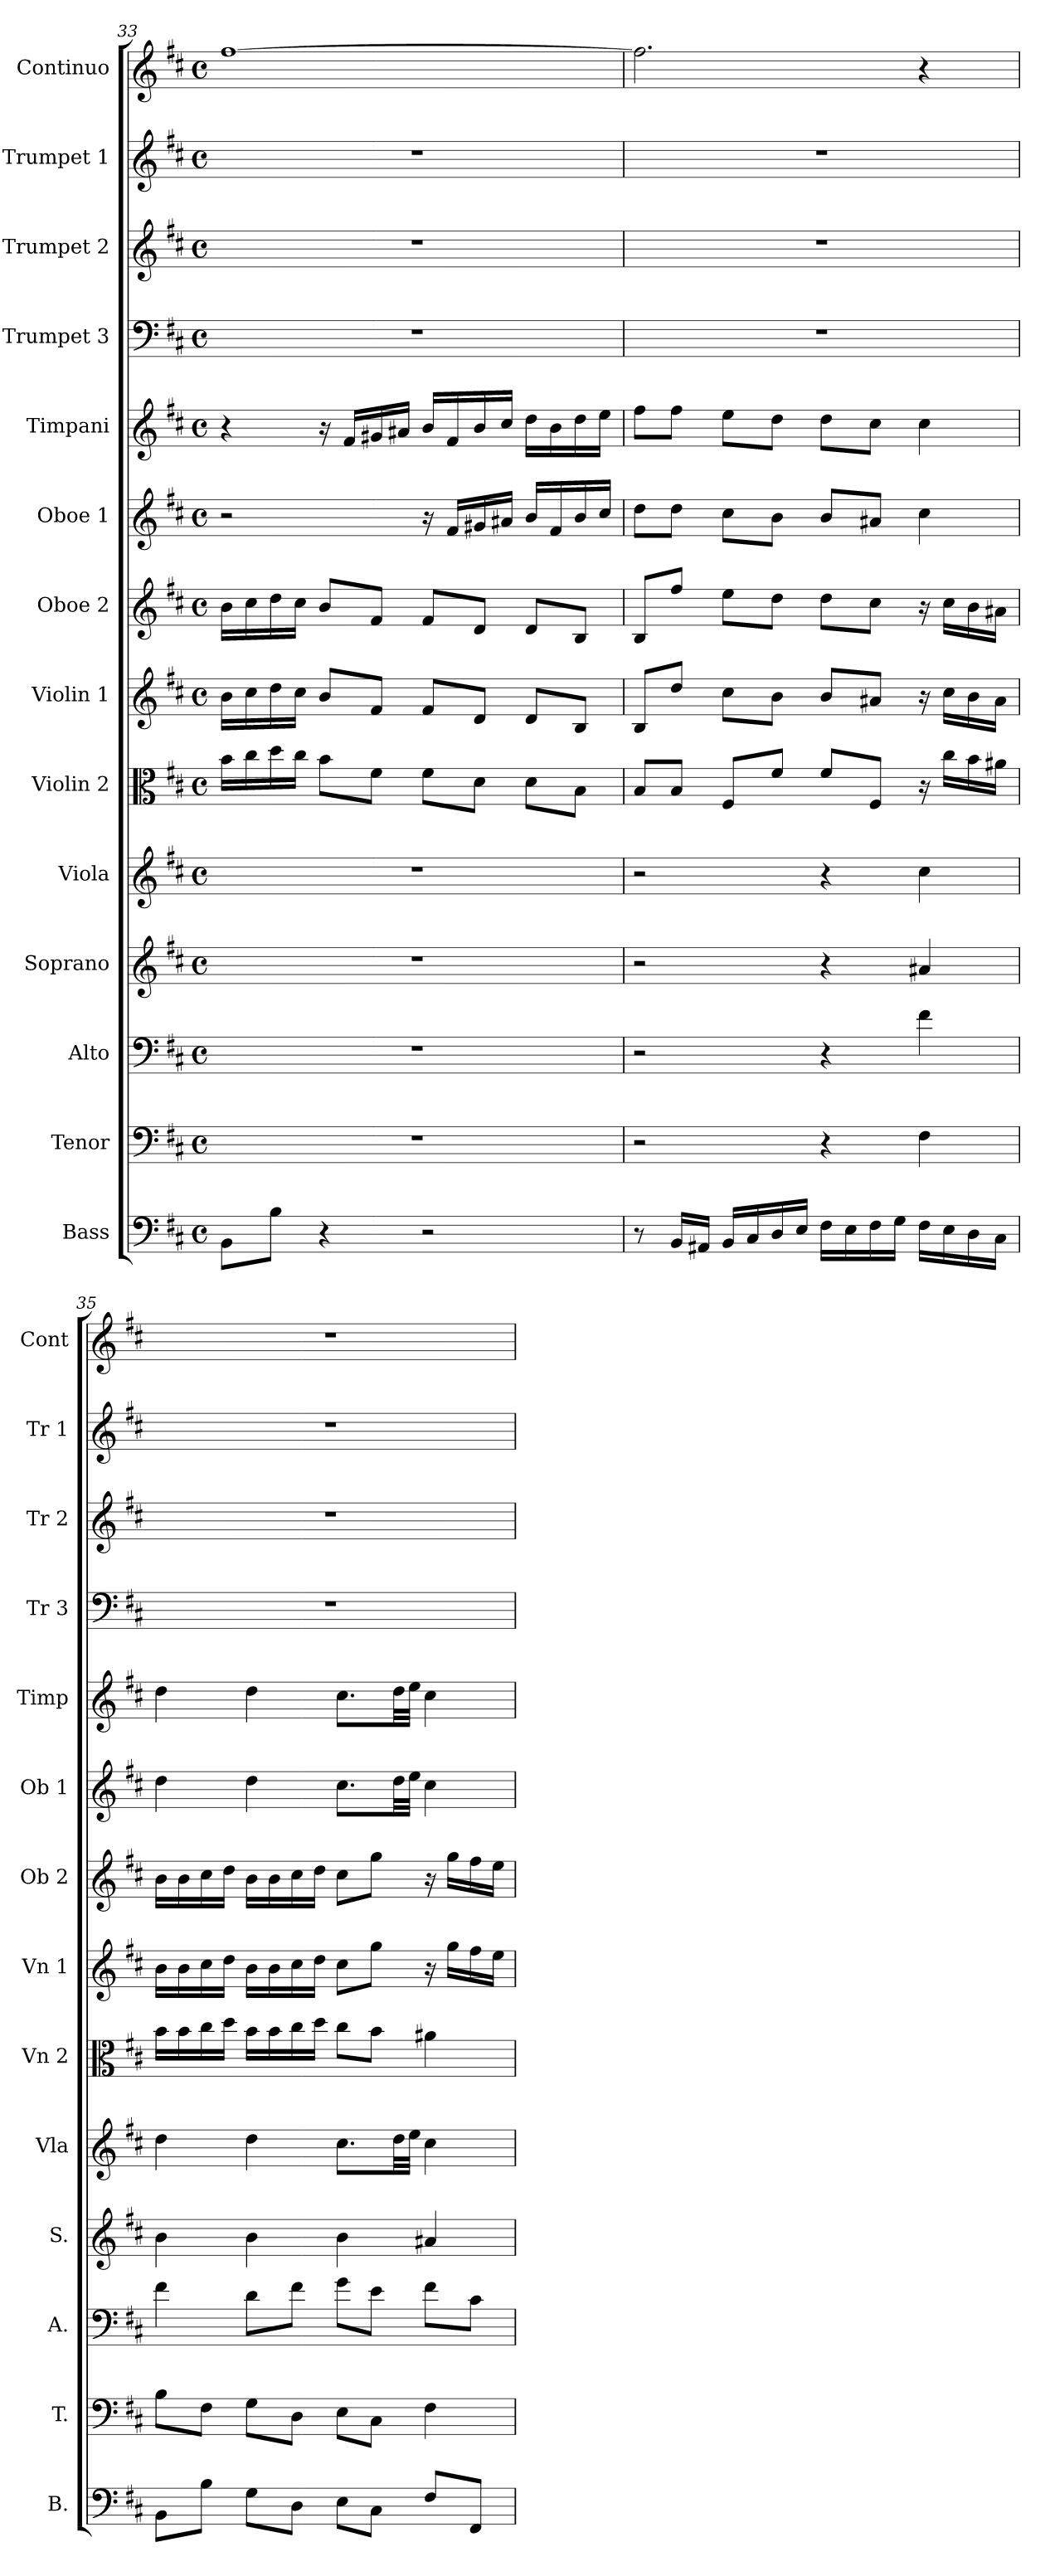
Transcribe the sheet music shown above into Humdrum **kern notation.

**kern	**kern	**kern	**kern	**kern	**kern	**kern	**kern	**kern	**kern	**kern	**kern	**kern	**kern
*part14	*part13	*part12	*part11	*part10	*part9	*part8	*part7	*part6	*part5	*part4	*part3	*part2	*part1
*staff14	*staff13	*staff12	*staff11	*staff10	*staff9	*staff8	*staff7	*staff6	*staff5	*staff4	*staff3	*staff2	*staff1
*I"Bass	*I"Tenor	*I"Alto	*I"Soprano	*I"Viola	*I"Violin 2	*I"Violin 1	*I"Oboe 2	*I"Oboe 1	*I"Timpani	*I"Trumpet 3	*I"Trumpet 2	*I"Trumpet 1	*I"Continuo
*I'B.	*I'T.	*I'A.	*I'S.	*I'Vla	*I'Vn 2	*I'Vn 1	*I'Ob 2	*I'Ob 1	*I'Timp	*I'Tr 3	*I'Tr 2	*I'Tr 1	*I'Cont
!!LO:PB:g=z
*clefF4	*clefF4	*clefF4	*clefG2	*clefG2	*clefC3	*clefG2	*clefG2	*clefG2	*clefG2	*clefF4	*clefG2	*clefG2	*clefG2
*k[f#c#]	*k[f#c#]	*k[f#c#]	*k[f#c#]	*k[f#c#]	*k[f#c#]	*k[f#c#]	*k[f#c#]	*k[f#c#]	*k[f#c#]	*k[f#c#]	*k[f#c#]	*k[f#c#]	*k[f#c#]
*D:	*D:	*D:	*D:	*D:	*D:	*D:	*D:	*D:	*D:	*D:	*D:	*D:	*D:
*M4/4	*M4/4	*M4/4	*M4/4	*M4/4	*M4/4	*M4/4	*M4/4	*M4/4	*M4/4	*M4/4	*M4/4	*M4/4	*M4/4
*met(c)	*met(c)	*met(c)	*met(c)	*met(c)	*met(c)	*met(c)	*met(c)	*met(c)	*met(c)	*met(c)	*met(c)	*met(c)	*met(c)
=33	=33	=33	=33	=33	=33	=33	=33	=33	=33	=33	=33	=33	=33
8BB\L	1r	1r	1r	1r	16b\LL	16b\LL	16b\LL	2r	4r	1r	1r	1r	[1ff#
.	.	.	.	.	16cc#\	16cc#\	16cc#\	.	.	.	.	.	.
8B\J	.	.	.	.	16dd\	16dd\	16dd\	.	.	.	.	.	.
.	.	.	.	.	16cc#\JJ	16cc#\JJ	16cc#\JJ	.	.	.	.	.	.
4r	.	.	.	.	8b\L	8b/L	8b/L	.	16r	.	.	.	.
.	.	.	.	.	.	.	.	.	16f#/LL	.	.	.	.
.	.	.	.	.	8f#\J	8f#/J	8f#/J	.	16g#X/	.	.	.	.
.	.	.	.	.	.	.	.	.	16a#X/JJ	.	.	.	.
2r	.	.	.	.	8f#\L	8f#/L	8f#/L	16r	16b/LL	.	.	.	.
.	.	.	.	.	.	.	.	16f#/LL	16f#/	.	.	.	.
.	.	.	.	.	8d\J	8d/J	8d/J	16g#X/	16b/	.	.	.	.
.	.	.	.	.	.	.	.	16a#X/JJ	16cc#/JJ	.	.	.	.
.	.	.	.	.	8d\L	8d/L	8d/L	16b/LL	16dd\LL	.	.	.	.
.	.	.	.	.	.	.	.	16f#/	16b\	.	.	.	.
.	.	.	.	.	8B\J	8B/J	8B/J	16b/	16dd\	.	.	.	.
.	.	.	.	.	.	.	.	16cc#/JJ	16ee\JJ	.	.	.	.
=34	=34	=34	=34	=34	=34	=34	=34	=34	=34	=34	=34	=34	=34
8r	2r	2r	2r	2r	8B/L	8B/L	8B/L	8dd\L	8ff#\L	1r	1r	1r	2.ff#\]
16BB/LL	.	.	.	.	8B/J	8dd/J	8ff#/J	8dd\J	8ff#\J	.	.	.	.
16AA#X/JJ	.	.	.	.	.	.	.	.	.	.	.	.	.
16BB/LL	.	.	.	.	8F#/L	8cc#\L	8ee\L	8cc#\L	8ee\L	.	.	.	.
16C#/	.	.	.	.	.	.	.	.	.	.	.	.	.
16D/	.	.	.	.	8f#/J	8b\J	8dd\J	8b\J	8dd\J	.	.	.	.
16E/JJ	.	.	.	.	.	.	.	.	.	.	.	.	.
16F#\LL	4r	4r	4r	4r	8f#/L	8b/L	8dd\L	8b/L	8dd\L	.	.	.	.
16E\	.	.	.	.	.	.	.	.	.	.	.	.	.
16F#\	.	.	.	.	8F#/J	8a#X/J	8cc#\J	8a#X/J	8cc#\J	.	.	.	.
16G\JJ	.	.	.	.	.	.	.	.	.	.	.	.	.
16F#\LL	4F#\	4f#\	4a#X/	4cc#\	16r	16r	16r	4cc#\	4cc#\	.	.	.	4r
16E\	.	.	.	.	16cc#\LL	16cc#\LL	16cc#\LL	.	.	.	.	.	.
16D\	.	.	.	.	16b\	16b\	16b\	.	.	.	.	.	.
16C#\JJ	.	.	.	.	16a#X\JJ	16a#\JJ	16a#X\JJ	.	.	.	.	.	.
=35	=35	=35	=35	=35	=35	=35	=35	=35	=35	=35	=35	=35	=35
8BB\L	8B\L	4f#\	4b\	4dd\	16b\LL	16b\LL	16b\LL	4dd\	4dd\	1r	1r	1r	1r
.	.	.	.	.	16b\	16b\	16b\	.	.	.	.	.	.
8B\J	8F#\J	.	.	.	16cc#\	16cc#\	16cc#\	.	.	.	.	.	.
.	.	.	.	.	16dd\JJ	16dd\JJ	16dd\JJ	.	.	.	.	.	.
8G\L	8G\L	8d\L	4b\	4dd\	16b\LL	16b\LL	16b\LL	4dd\	4dd\	.	.	.	.
.	.	.	.	.	16b\	16b\	16b\	.	.	.	.	.	.
8D\J	8D\J	8f#\J	.	.	16cc#\	16cc#\	16cc#\	.	.	.	.	.	.
.	.	.	.	.	16dd\JJ	16dd\JJ	16dd\JJ	.	.	.	.	.	.
8E\L	8E\L	8g\L	4b\	8.cc#\L	8cc#\L	8cc#\L	8cc#\L	8.cc#\L	8.cc#\L	.	.	.	.
8C#\J	8C#\J	8e\J	.	.	8b\J	8gg\J	8gg\J	.	.	.	.	.	.
.	.	.	.	32dd\LL	.	.	.	32dd\LL	32dd\LL	.	.	.	.
.	.	.	.	32ee\JJJ	.	.	.	32ee\JJJ	32ee\JJJ	.	.	.	.
8F#/L	4F#\	8f#\L	4a#X/	4cc#\	4a#X\	16r	16r	4cc#\	4cc#\	.	.	.	.
.	.	.	.	.	.	16gg\LL	16gg\LL	.	.	.	.	.	.
8FF#/J	.	8c#\J	.	.	.	16ff#\	16ff#\	.	.	.	.	.	.
.	.	.	.	.	.	16ee\JJ	16ee\JJ	.	.	.	.	.	.
=	=	=	=	=	=	=	=	=	=	=	=	=	=
*-	*-	*-	*-	*-	*-	*-	*-	*-	*-	*-	*-	*-	*-
